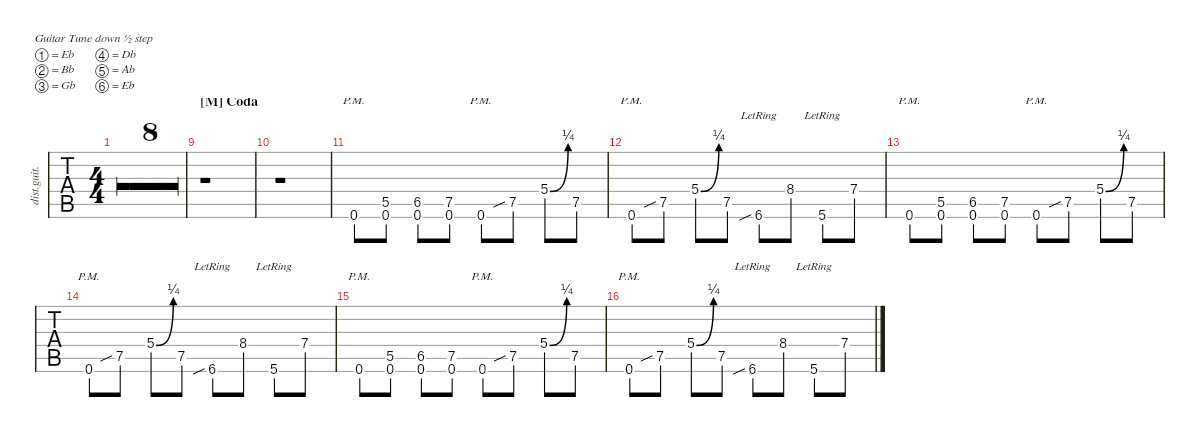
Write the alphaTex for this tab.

\defaultSystemsLayout 4
\hideDynamics
\bracketExtendMode nobrackets
\otherSystemsTrackNameOrientation horizontal
\track ("Rhythm Guitar 2 (James)" "dist.guit.") {multiBarRest instrument distortionguitar}
\staff {tabs}
\tuning (Eb4 Bb3 Gb3 Db3 Ab2 Eb2)
\ts (4 4)
\tempo 115
\clef g2
\ks c
r.1{dy mf} |
r.1 |
r.1 |
r.1 |
r.1 |
r.1 |
r.1 |
r.1 |
\section ("M" "Coda")
r.1 |
r.1 |
0.6{pm acc #}.8 (0.6{acc #} 5.5{acc #}).8 (0.6{acc #} 6.5).8 (0.6{acc #} 7.5{acc #}).8 0.6{pm acc #}.8 7.5{sib acc #}.8 5.4{be (bend 0 0 27.599999999999998 1) acc #}.8 7.5{acc #}.8 |
0.6{pm acc #}.8 7.5{sib acc #}.8 5.4{be (bend 0 0 27.599999999999998 1) acc #}.8 7.5{acc #}.8 6.6{sib lr}.8 8.4.8 5.6{lr acc #}.8 7.4{acc #}.8 |
0.6{pm acc #}.8 (0.6{acc #} 5.5{acc #}).8 (0.6{acc #} 6.5).8 (0.6{acc #} 7.5{acc #}).8 0.6{pm acc #}.8 7.5{sib acc #}.8 5.4{be (bend 0 0 27.599999999999998 1) acc #}.8 7.5{acc #}.8 |
0.6{pm acc #}.8 7.5{sib acc #}.8 5.4{be (bend 0 0 27.599999999999998 1) acc #}.8 7.5{acc #}.8 6.6{sib lr}.8 8.4.8 5.6{lr acc #}.8 7.4{acc #}.8 |
0.6{pm acc #}.8 (0.6{acc #} 5.5{acc #}).8 (0.6{acc #} 6.5).8 (0.6{acc #} 7.5{acc #}).8 0.6{pm acc #}.8 7.5{sib acc #}.8 5.4{be (bend 0 0 27.599999999999998 1) acc #}.8 7.5{acc #}.8 |
0.6{pm acc #}.8 7.5{sib acc #}.8 5.4{be (bend 0 0 27.599999999999998 1) acc #}.8 7.5{acc #}.8 6.6{sib lr}.8 8.4.8 5.6{lr acc #}.8 7.4{acc #}.8
